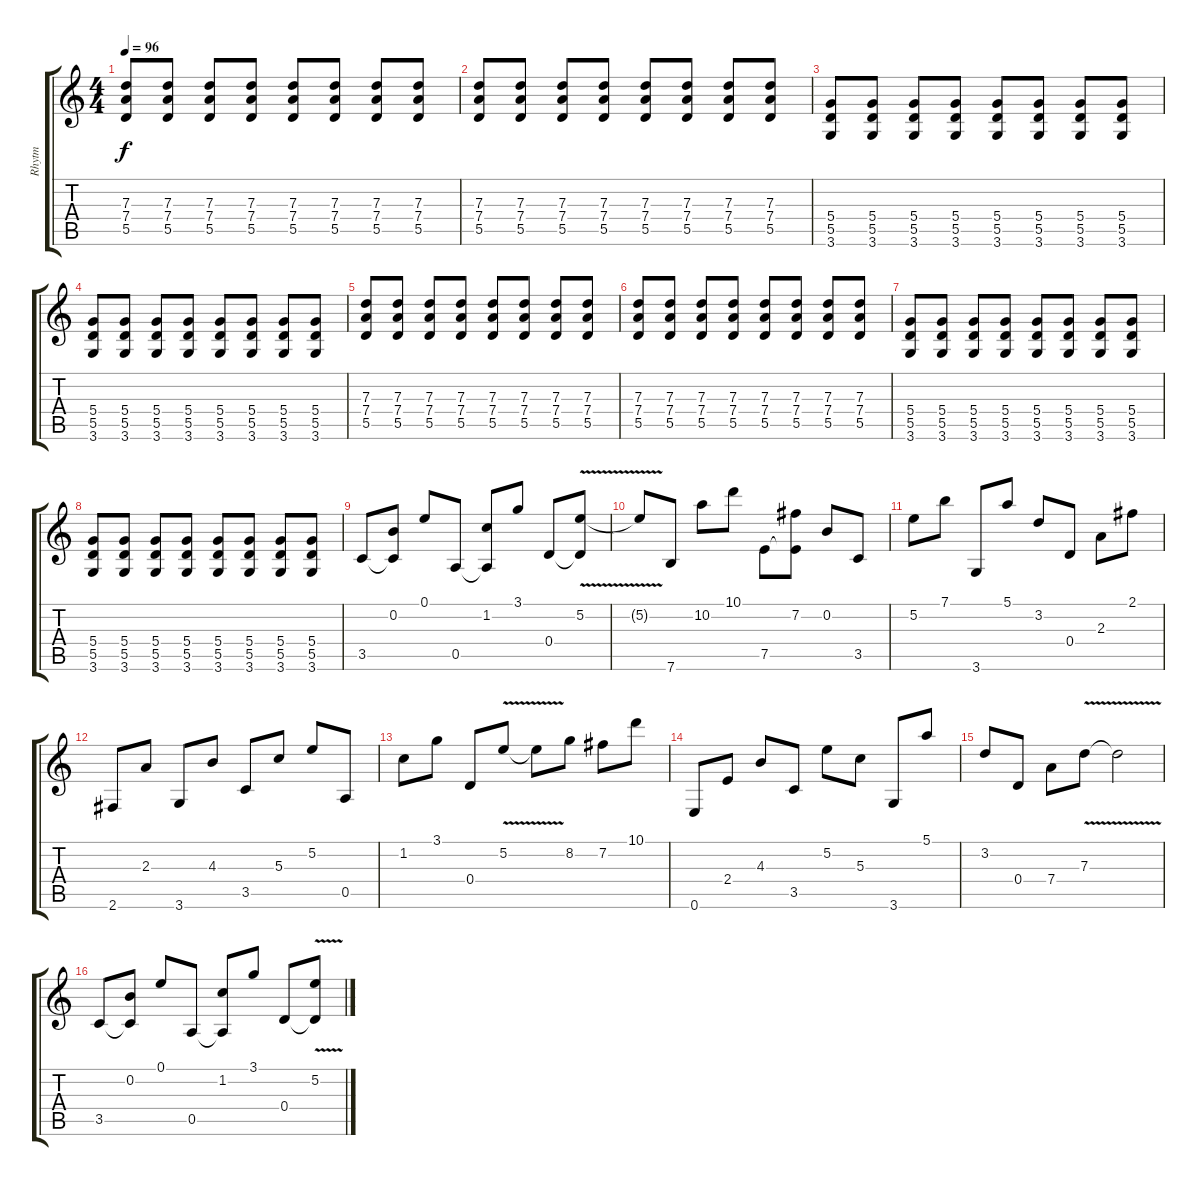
\track ("Rhytm" "Rhytm") {instrument distortionguitar}
\staff {score tabs}
\tuning (E4 B3 G3 D3 A2 E2) {hide}
\ts (4 4)
\tempo 96
\clef g2
\ks c
(7.3 7.4 5.5).8{dy f} (7.3 7.4 5.5).8 (7.3 7.4 5.5).8 (7.3 7.4 5.5).8 (7.3 7.4 5.5).8 (7.3 7.4 5.5).8 (7.3 7.4 5.5).8 (7.3 7.4 5.5).8 |
(7.3 7.4 5.5).8 (7.3 7.4 5.5).8 (7.3 7.4 5.5).8 (7.3 7.4 5.5).8 (7.3 7.4 5.5).8 (7.3 7.4 5.5).8 (7.3 7.4 5.5).8 (7.3 7.4 5.5).8 |
(5.4 5.5 3.6).8 (5.4 5.5 3.6).8 (5.4 5.5 3.6).8 (5.4 5.5 3.6).8 (5.4 5.5 3.6).8 (5.4 5.5 3.6).8 (5.4 5.5 3.6).8 (5.4 5.5 3.6).8 |
(5.4 5.5 3.6).8 (5.4 5.5 3.6).8 (5.4 5.5 3.6).8 (5.4 5.5 3.6).8 (5.4 5.5 3.6).8 (5.4 5.5 3.6).8 (5.4 5.5 3.6).8 (5.4 5.5 3.6).8 |
(7.3 7.4 5.5).8 (7.3 7.4 5.5).8 (7.3 7.4 5.5).8 (7.3 7.4 5.5).8 (7.3 7.4 5.5).8 (7.3 7.4 5.5).8 (7.3 7.4 5.5).8 (7.3 7.4 5.5).8 |
(7.3 7.4 5.5).8 (7.3 7.4 5.5).8 (7.3 7.4 5.5).8 (7.3 7.4 5.5).8 (7.3 7.4 5.5).8 (7.3 7.4 5.5).8 (7.3 7.4 5.5).8 (7.3 7.4 5.5).8 |
(5.4 5.5 3.6).8 (5.4 5.5 3.6).8 (5.4 5.5 3.6).8 (5.4 5.5 3.6).8 (5.4 5.5 3.6).8 (5.4 5.5 3.6).8 (5.4 5.5 3.6).8 (5.4 5.5 3.6).8 |
(5.4 5.5 3.6).8 (5.4 5.5 3.6).8 (5.4 5.5 3.6).8 (5.4 5.5 3.6).8 (5.4 5.5 3.6).8 (5.4 5.5 3.6).8 (5.4 5.5 3.6).8 (5.4 5.5 3.6).8 |
3.5.8{instrument distortionguitar} (0.2 3.5{t}).8 0.1.8 0.5.8 (1.2 0.5{t}).8 3.1.8 0.4.8 (5.2{v} 0.4{t}).8 |
5.2{t}.8 7.6.8 10.2.8 10.1.8 7.5.8 (7.2 7.5{t}).8 0.2.8 3.5.8 |
5.2.8 7.1.8 3.6.8 5.1.8 3.2.8 0.4.8 2.3.8 2.1.8 |
2.6.8 2.3.8 3.6.8 4.3.8 3.5.8 5.3.8 5.2.8 0.5.8 |
1.2.8 3.1.8 0.4.8 5.2{v}.8 5.2{t}.8 8.2.8 7.2.8 10.1.8 |
0.6.8 2.4.8 4.3.8 3.5.8 5.2.8 5.3.8 3.6.8 5.1.8 |
3.2.8 0.4.8 7.4.8 7.3{v}.8 7.3{t}.2 |
3.5.8{instrument distortionguitar} (0.2 3.5{t}).8 0.1.8 0.5.8 (1.2 0.5{t}).8 3.1.8 0.4.8 (5.2{v} 0.4{t}).8
